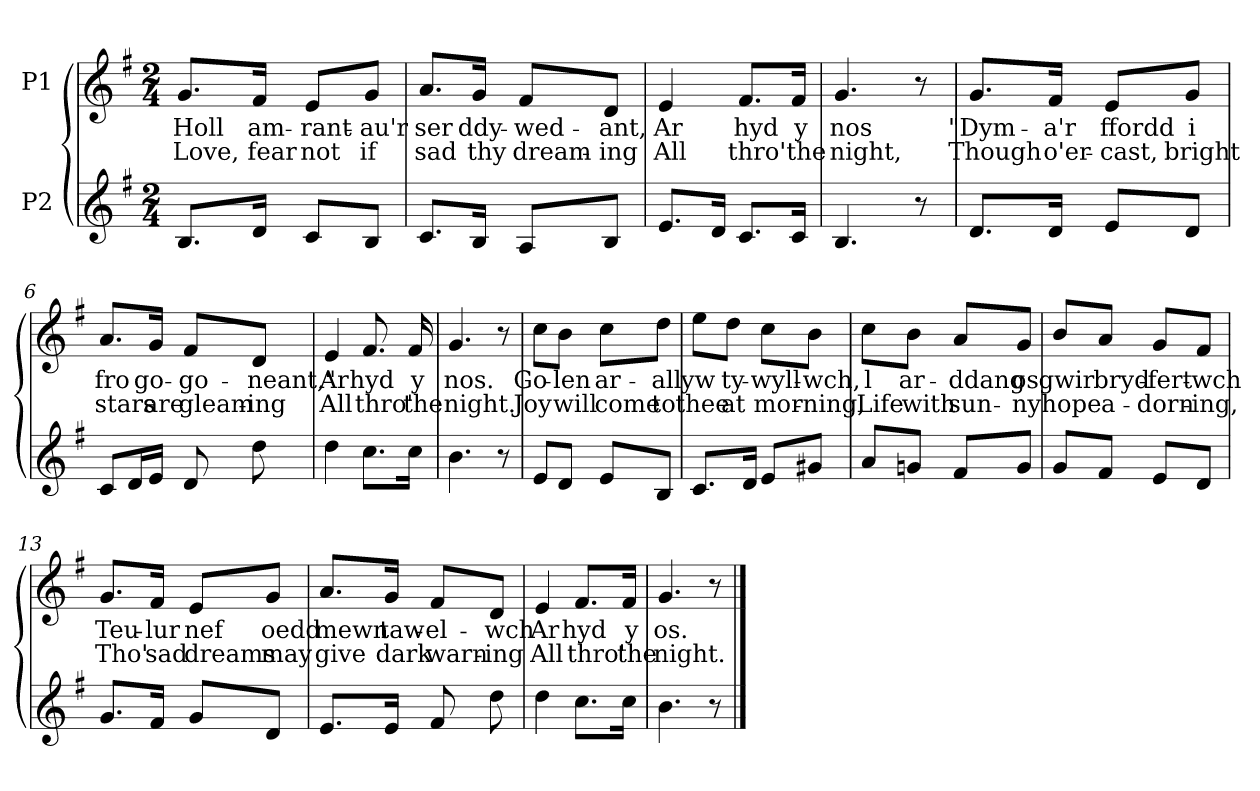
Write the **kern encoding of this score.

**kern	**kern	**text	**text
*part2	*part1	*part1	*part1
*staff2	*staff1	*staff1	*staff1
*I"P2	*I"P1	*	*
*k[f#]	*k[f#]	*	*
*G:	*G:	*	*
*M2/4	*M2/4	*	*
=1	=1	=1	=1
8.BL	8.gL	Holl	Love,
16dJ	16f#J	am-	fear
8cL	8eL	-rant-	not
8BJ	8gJ	-au'r	if
=2	=2	=2	=2
8.cL	8.aL	ser	sad
16BJ	16gJ	ddy-	thy
8AL	8f#L	-wed-	dream-
8BJ	8dJ	-ant,	-ing
=3	=3	=3	=3
8.eL	4e	Ar	All
16dJ	.	.	.
8.cL	8.f#L	hyd	thro'
16cJ	16f#J	y	the
=4	=4	=4	=4
4.B	4.g	nos	night,
8r	8r	.	.
=5	=5	=5	=5
8.dL	8.gL	"Dym-	Though
16dJ	16f#J	-a'r	o'er-
8eL	8eL	ffordd	-cast,
8dJ	8gJ	i	bright
=6	=6	=6	=6
8cL	8.aL	fro	stars
16d	.	.	.
16eJ	16gJ	go-	are
8d	8f#L	-go-	gleam-
8dd	8dJ	-neant,"	-ing
=7	=7	=7	=7
4dd	4e	Ar	All
8.ccL	8.f#	hyd	thro'
16ccJ	16f#	y	the
=8	=8	=8	=8
4.b	4.g	nos.	night.
8r	8r	.	.
=9	=9	=9	=9
8eL	8ccL	Go-	Joy
8dJ	8bJ	-len	will
8eL	8ccL	ar-	come
8BJ	8ddJ	-all	to
=10	=10	=10	=10
8.cL	8eeL	yw	thee
.	8ddJ	ty-	at
16dJ	.	.	.
8eL	8ccL	-wyll-	mor-
8g#XJ	8bJ	-wch,	-ning,
=11	=11	=11	=11
8aL	8ccL	l	Life
8gnJ	8bJ	ar-	with
8f#L	8aL	-ddang	sun-
8gJ	8gJ	os	-ny
=12	=12	=12	=12
8gL	8bL	gwir	hope
8f#J	8aJ	bryd-	a-
8eL	8gL	-fert-	-dorn-
8dJ	8f#J	-wch	-ing,
=13	=13	=13	=13
8.gL	8.gL	Teu-	Tho'
16f#J	16f#J	-lur	sad
8gL	8eL	nef	dreams
8dJ	8gJ	oedd	may
=14	=14	=14	=14
8.eL	8.aL	mewn	give
16eJ	16gJ	taw-	dark
8f#	8f#L	-el-	warn-
8dd	8dJ	-wch	-ing
=15	=15	=15	=15
4dd	4e	Ar	All
8.ccL	8.f#L	hyd	thro'
16ccJ	16f#J	y	the
=16	=16	=16	=16
4.b	4.g	os.	night.
8r	8r	.	.
==	==	==	==
*-	*-	*-	*-
